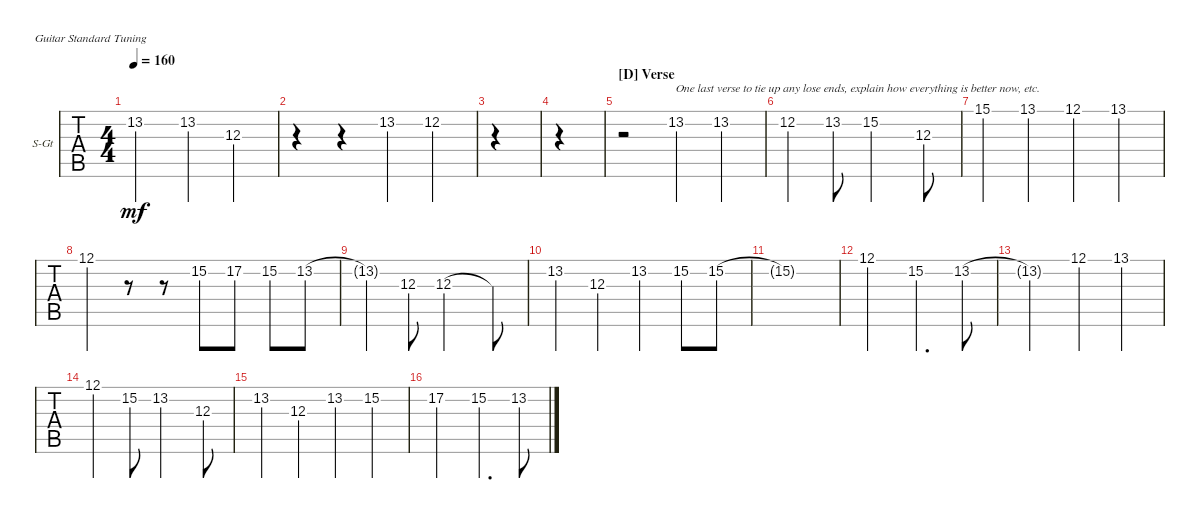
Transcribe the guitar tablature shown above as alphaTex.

\defaultSystemsLayout 4
\bracketExtendMode groupsimilarinstruments
\multiBarRest
\firstSystemTrackNameOrientation horizontal
\otherSystemsTrackNameOrientation horizontal
\track ("Vocals" "S-Gt") {instrument acousticguitarsteel}
\staff {tabs}
\tuning (E4 B3 G3 D3 A2 E2)
\ts (4 4)
\tempo 160
\clef g2
\ks c
13.2{t}.2{dy mf} 13.2.4 12.3.4 |
r.4 r.4 13.2.4 12.2.4 |
|
|
\section ("D" "Verse")
r.2 13.2.4{txt "One last verse to tie up any lose ends, explain how everything is better now, etc."} 13.2.4 |
12.2.4 13.2.8 15.2.2 12.3.8 |
15.1.4 13.1.4 12.1.4 13.1.4 |
12.1.4 r.8 r.8 15.2.8 17.2.8 15.2.8 13.2.8 |
13.2{t}.4 12.3.8 12.3.2 12.3{t}.8 |
13.2.4 12.3.4 13.2.4 15.2.8 15.2.8 |
15.2{t}.1 |
12.1.2 15.2.4{d} 13.2.8 |
13.2{t}.2 12.1.4 13.1.4 |
12.1.4 15.2.8 13.2.2 12.3.8 |
13.2.4 12.3.4 13.2.4 15.2.4 |
17.2.2 15.2.4{d} 13.2.8
